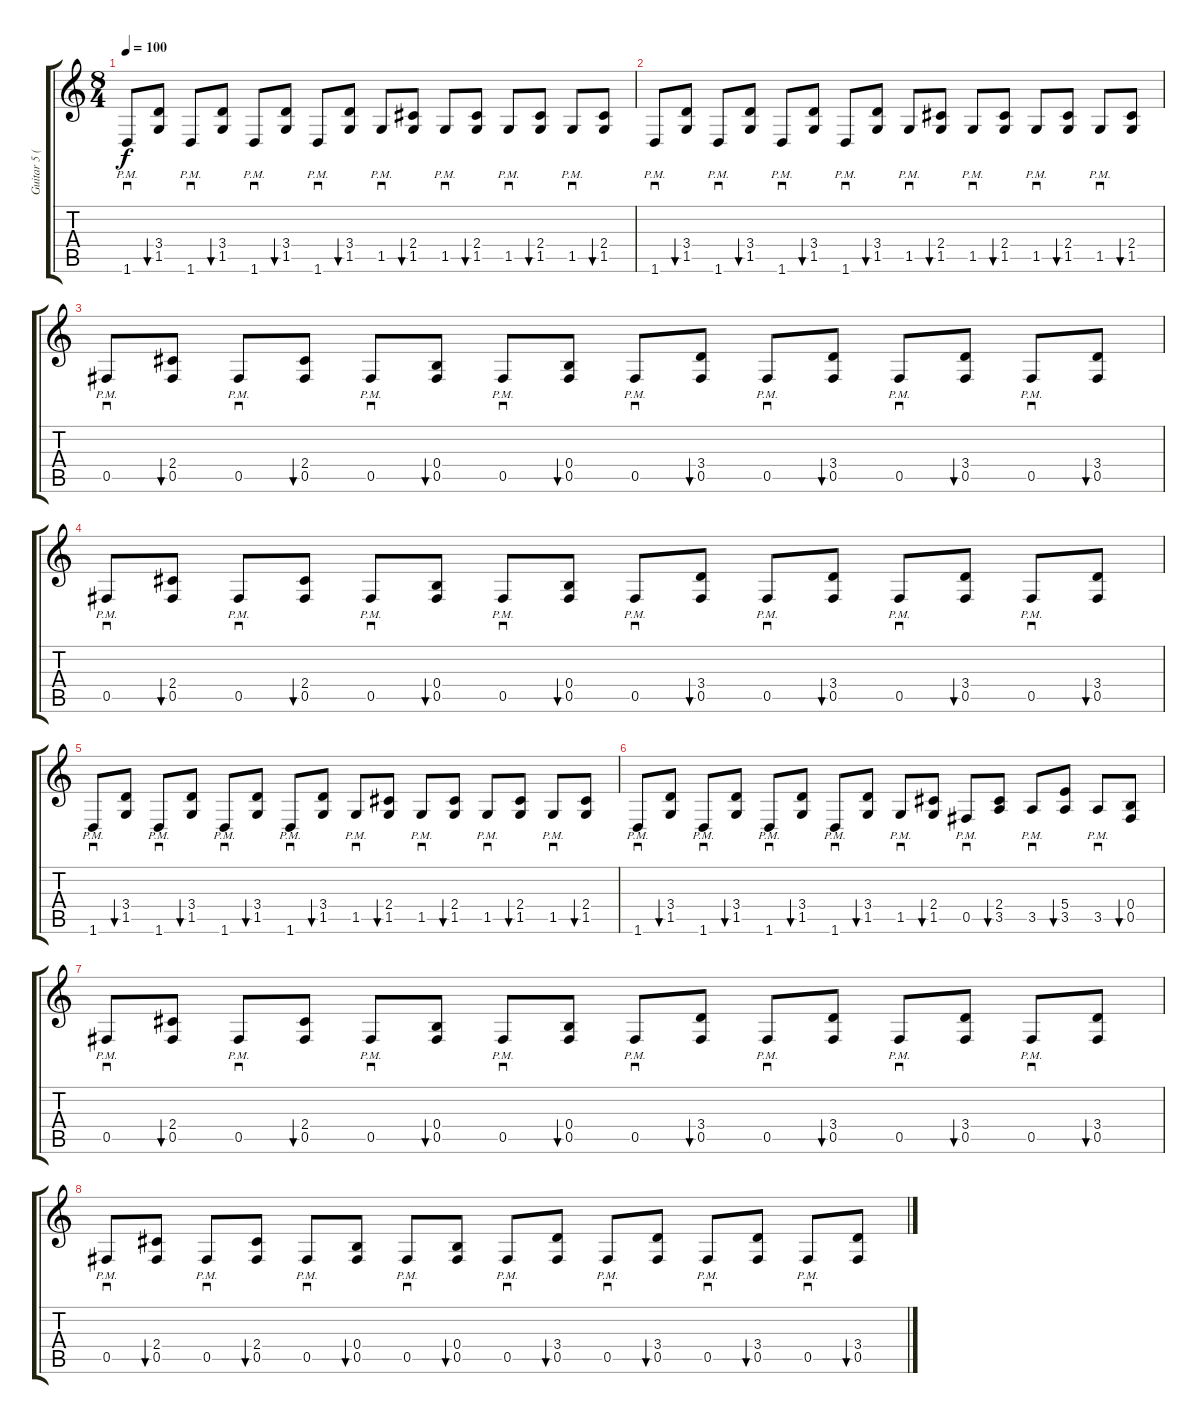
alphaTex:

\track ("Guitar 5 (Distortion)" "Guitar 5 (") {instrument distortionguitar}
\staff {score tabs}
\tuning (Db4 Ab3 E3 B2 Gb2 Db2) {hide}
\ts (8 4)
\tempo 100
\clef g2
\ks c
1.6{pm}.8{sd dy f} (3.4 1.5).8{bu 30} 1.6{pm}.8{sd} (3.4 1.5).8{bu 30} 1.6{pm}.8{sd} (3.4 1.5).8{bu 30} 1.6{pm}.8{sd} (3.4 1.5).8{bu 30} 1.5{pm}.8{sd} (2.4 1.5).8{bu 30} 1.5{pm}.8{sd} (2.4 1.5).8{bu 30} 1.5{pm}.8{sd} (2.4 1.5).8{bu 30} 1.5{pm}.8{sd} (2.4 1.5).8{bu 30} |
1.6{pm}.8{sd} (3.4 1.5).8{bu 30} 1.6{pm}.8{sd} (3.4 1.5).8{bu 30} 1.6{pm}.8{sd} (3.4 1.5).8{bu 30} 1.6{pm}.8{sd} (3.4 1.5).8{bu 30} 1.5{pm}.8{sd} (2.4 1.5).8{bu 30} 1.5{pm}.8{sd} (2.4 1.5).8{bu 30} 1.5{pm}.8{sd} (2.4 1.5).8{bu 30} 1.5{pm}.8{sd} (2.4 1.5).8{bu 30} |
0.5{pm}.8{sd} (2.4 0.5).8{bu 30} 0.5{pm}.8{sd} (2.4 0.5).8{bu 30} 0.5{pm}.8{sd} (0.4 0.5).8{bu 30} 0.5{pm}.8{sd} (0.4 0.5).8{bu 30} 0.5{pm}.8{sd} (3.4 0.5).8{bu 30} 0.5{pm}.8{sd} (3.4 0.5).8{bu 30} 0.5{pm}.8{sd} (3.4 0.5).8{bu 30} 0.5{pm}.8{sd} (3.4 0.5).8{bu 30} |
0.5{pm}.8{sd} (2.4 0.5).8{bu 30} 0.5{pm}.8{sd} (2.4 0.5).8{bu 30} 0.5{pm}.8{sd} (0.4 0.5).8{bu 30} 0.5{pm}.8{sd} (0.4 0.5).8{bu 30} 0.5{pm}.8{sd} (3.4 0.5).8{bu 30} 0.5{pm}.8{sd} (3.4 0.5).8{bu 30} 0.5{pm}.8{sd} (3.4 0.5).8{bu 30} 0.5{pm}.8{sd} (3.4 0.5).8{bu 30} |
1.6{pm}.8{sd} (3.4 1.5).8{bu 30} 1.6{pm}.8{sd} (3.4 1.5).8{bu 30} 1.6{pm}.8{sd} (3.4 1.5).8{bu 30} 1.6{pm}.8{sd} (3.4 1.5).8{bu 30} 1.5{pm}.8{sd} (2.4 1.5).8{bu 30} 1.5{pm}.8{sd} (2.4 1.5).8{bu 30} 1.5{pm}.8{sd} (2.4 1.5).8{bu 30} 1.5{pm}.8{sd} (2.4 1.5).8{bu 30} |
1.6{pm}.8{sd} (3.4 1.5).8{bu 30} 1.6{pm}.8{sd} (3.4 1.5).8{bu 30} 1.6{pm}.8{sd} (3.4 1.5).8{bu 30} 1.6{pm}.8{sd} (3.4 1.5).8{bu 30} 1.5{pm}.8{sd} (2.4 1.5).8{bu 30} 0.5{pm}.8{sd} (2.4 3.5).8{bu 30} 3.5{pm}.8{sd} (5.4 3.5).8{bu 30} 3.5{pm}.8{sd} (0.4 0.5).8{bu 30} |
0.5{pm}.8{sd} (2.4 0.5).8{bu 30} 0.5{pm}.8{sd} (2.4 0.5).8{bu 30} 0.5{pm}.8{sd} (0.4 0.5).8{bu 30} 0.5{pm}.8{sd} (0.4 0.5).8{bu 30} 0.5{pm}.8{sd} (3.4 0.5).8{bu 30} 0.5{pm}.8{sd} (3.4 0.5).8{bu 30} 0.5{pm}.8{sd} (3.4 0.5).8{bu 30} 0.5{pm}.8{sd} (3.4 0.5).8{bu 30} |
0.5{pm}.8{sd} (2.4 0.5).8{bu 30} 0.5{pm}.8{sd} (2.4 0.5).8{bu 30} 0.5{pm}.8{sd} (0.4 0.5).8{bu 30} 0.5{pm}.8{sd} (0.4 0.5).8{bu 30} 0.5{pm}.8{sd} (3.4 0.5).8{bu 30} 0.5{pm}.8{sd} (3.4 0.5).8{bu 30} 0.5{pm}.8{sd} (3.4 0.5).8{bu 30} 0.5{pm}.8{sd} (3.4 0.5).8{bu 30}
